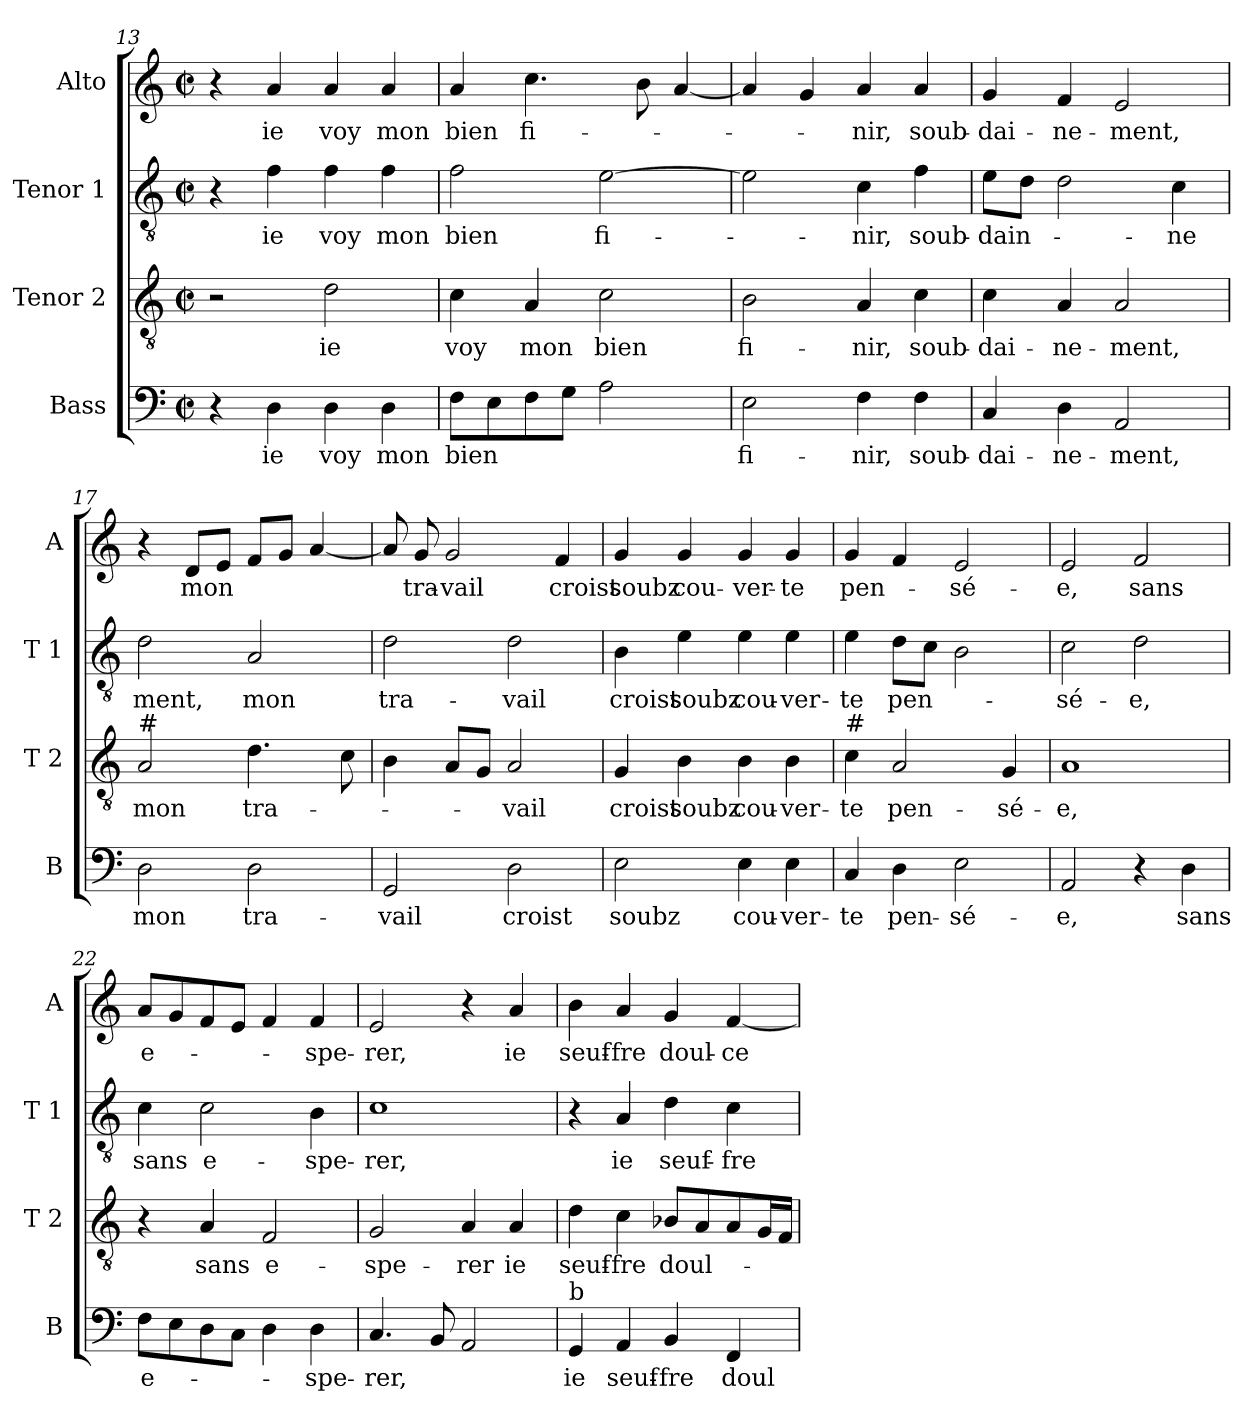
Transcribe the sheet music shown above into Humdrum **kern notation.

**kern	**text	**kern	**text	**kern	**text	**kern	**text
*part4	*part4	*part3	*part3	*part2	*part2	*part1	*part1
*staff4	*staff4	*staff3	*staff3	*staff2	*staff2	*staff1	*staff1
*I"Bass	*	*I"Tenor 2	*	*I"Tenor 1	*	*I"Alto	*
*I'B	*	*I'T 2	*	*I'T 1	*	*I'A	*
*clefF4	*	*clefGv2	*	*clefGv2	*	*clefG2	*
*k[]	*	*k[]	*	*k[]	*	*k[]	*
*C:	*	*C:	*	*C:	*	*C:	*
*M2/2	*	*M2/2	*	*M2/2	*	*M2/2	*
*met(c|)	*	*met(c|)	*	*met(c|)	*	*met(c|)	*
=13	=13	=13	=13	=13	=13	=13	=13
4r	.	2r	.	4r	.	4r	.
!	!LO:LY:b	!	!	!	!LO:LY:b	!	!LO:LY:b
4D\	ie	.	.	4f\	ie	4a/	ie
!	!LO:LY:b	!	!LO:LY:b	!	!LO:LY:b	!	!LO:LY:b
4D\	voy	2d\	ie	4f\	voy	4a/	voy
!	!LO:LY:b	!	!	!	!LO:LY:b	!	!LO:LY:b
4D\	mon	.	.	4f\	mon	4a/	mon
=14	=14	=14	=14	=14	=14	=14	=14
!	!LO:LY:b	!	!LO:LY:b	!	!LO:LY:b	!	!LO:LY:b
8F\L	bien	4c\	voy	2f\	bien	4a/	bien
8E\	.	.	.	.	.	.	.
!	!	!	!LO:LY:b	!	!	!	!LO:LY:b
8F\	.	4A/	mon	.	.	4.cc\	fi-
8G\J	.	.	.	.	.	.	.
!	!	!	!LO:LY:b	!	!LO:LY:b	!	!
2A\	.	2c\	bien	[2e\	fi-	.	.
.	.	.	.	.	.	8b\	.
.	.	.	.	.	.	[4a/	.
=15	=15	=15	=15	=15	=15	=15	=15
!	!LO:LY:b	!	!LO:LY:b	!	!	!	!
2E\	fi-	2B\	fi-	2e\]	.	4a/]	.
.	.	.	.	.	.	4g/	.
!	!LO:LY:b	!	!LO:LY:b	!	!LO:LY:b	!	!LO:LY:b
4F\	-nir,	4A/	-nir,	4c\	-nir,	4a/	-nir,
!	!LO:LY:b	!	!LO:LY:b	!	!LO:LY:b	!	!LO:LY:b
4F\	soub-	4c\	soub-	4f\	soub-	4a/	soub-
!!LO:LB:g=z
=16	=16	=16	=16	=16	=16	=16	=16
!	!LO:LY:b	!	!LO:LY:b	!	!LO:LY:b	!	!LO:LY:b
4C/	-dai-	4c\	-dai-	8e\L	-dain-	4g/	-dai-
.	.	.	.	8d\J	.	.	.
!	!LO:LY:b	!	!LO:LY:b	!	!	!	!LO:LY:b
4D\	-ne-	4A/	-ne-	2d\	.	4f/	-ne-
!	!LO:LY:b	!	!LO:LY:b	!	!	!	!LO:LY:b
2AA/	-ment,	2A/	-ment,	.	.	2e/	-ment,
!	!	!	!	!	!LO:LY:b	!	!
.	.	.	.	4c\	-ne	.	.
=17	=17	=17	=17	=17	=17	=17	=17
!	!	!LO:TX:a:t=#	!	!	!	!	!
!	!LO:LY:b	!	!LO:LY:b	!	!LO:LY:b	!	!
2D\	mon	2A/	mon	2d\	ment,	4r	.
!	!	!	!	!	!	!	!LO:LY:b
.	.	.	.	.	.	8d/L	mon
.	.	.	.	.	.	8e/J	.
!	!LO:LY:b	!	!LO:LY:b	!	!LO:LY:b	!	!
2D\	tra-	4.d\	tra-	2A/	mon	8f/L	.
.	.	.	.	.	.	8g/J	.
.	.	.	.	.	.	[4a/	.
.	.	8c\	.	.	.	.	.
=18	=18	=18	=18	=18	=18	=18	=18
!	!LO:LY:b	!	!	!	!LO:LY:b	!	!
2GG/	-vail	4B\	.	2d\	tra-	8a/]	.
!	!	!	!	!	!	!	!LO:LY:b
.	.	.	.	.	.	8g/	tra-
!	!	!	!	!	!	!	!LO:LY:b
.	.	8A/L	.	.	.	2g/	-vail
.	.	8G/J	.	.	.	.	.
!	!LO:LY:b	!	!LO:LY:b	!	!LO:LY:b	!	!
2D\	croist	2A/	-vail	2d\	-vail	.	.
!	!	!	!	!	!	!	!LO:LY:b
.	.	.	.	.	.	4f/	croist
=19	=19	=19	=19	=19	=19	=19	=19
!	!LO:LY:b	!	!LO:LY:b	!	!LO:LY:b	!	!LO:LY:b
2E\	soubz	4G/	croist	4B\	croist	4g/	soubz
!	!	!	!LO:LY:b	!	!LO:LY:b	!	!LO:LY:b
.	.	4B\	soubz	4e\	soubz	4g/	cou-
!	!LO:LY:b	!	!LO:LY:b	!	!LO:LY:b	!	!LO:LY:b
4E\	cou-	4B\	cou-	4e\	cou-	4g/	-ver-
!	!LO:LY:b	!	!LO:LY:b	!	!LO:LY:b	!	!LO:LY:b
4E\	-ver-	4B\	-ver-	4e\	-ver-	4g/	-te
=20	=20	=20	=20	=20	=20	=20	=20
!	!	!LO:TX:a:t=#	!	!	!	!	!
!	!LO:LY:b	!	!LO:LY:b	!	!LO:LY:b	!	!LO:LY:b
4C/	-te	4c\	-te	4e\	-te	4g/	pen-
!	!LO:LY:b	!	!LO:LY:b	!	!LO:LY:b	!	!
4D\	pen-	2A/	pen-	8d\L	pen-	4f/	.
.	.	.	.	8c\J	.	.	.
!	!LO:LY:b	!	!	!	!	!	!LO:LY:b
2E\	-sé-	.	.	2B\	.	2e/	-sé-
!	!	!	!LO:LY:b	!	!	!	!
.	.	4G/	-sé-	.	.	.	.
!!LO:LB:g=z
=21	=21	=21	=21	=21	=21	=21	=21
!	!LO:LY:b	!	!LO:LY:b	!	!LO:LY:b	!	!LO:LY:b
2AA/	-e,	1A	-e,	2c\	-sé-	2e/	-e,
!	!	!	!	!	!LO:LY:b	!	!LO:LY:b
4r	.	.	.	2d\	-e,	2f/	sans
!	!LO:LY:b	!	!	!	!	!	!
4D\	sans	.	.	.	.	.	.
=22	=22	=22	=22	=22	=22	=22	=22
!	!LO:LY:b	!	!	!	!LO:LY:b	!	!LO:LY:b
8F\L	e-	4r	.	4c\	sans	8a/L	e-
8E\	.	.	.	.	.	8g/	.
!	!	!	!LO:LY:b	!	!LO:LY:b	!	!
8D\	.	4A/	sans	2c\	e-	8f/	.
8C\J	.	.	.	.	.	8e/J	.
!	!	!	!LO:LY:b	!	!	!	!
4D\	.	2F/	e-	.	.	4f/	.
!	!LO:LY:b	!	!	!	!LO:LY:b	!	!LO:LY:b
4D\	-spe-	.	.	4B\	-spe-	4f/	-spe-
=23	=23	=23	=23	=23	=23	=23	=23
!	!LO:LY:b	!	!LO:LY:b	!	!LO:LY:b	!	!LO:LY:b
4.C/	-rer,	2G/	-spe-	1c	-rer,	2e/	-rer,
8BB/	.	.	.	.	.	.	.
!	!	!	!LO:LY:b	!	!	!	!
2AA/	.	4A/	-rer	.	.	4r	.
!	!	!	!LO:LY:b	!	!	!	!LO:LY:b
.	.	4A/	ie	.	.	4a/	ie
=24	=24	=24	=24	=24	=24	=24	=24
!LO:TX:a:t=b	!	!	!	!	!	!	!
!	!LO:LY:b	!	!LO:LY:b	!	!	!	!LO:LY:b
4GG/	ie	4d\	seuf-	4r	.	4b\	seuf-
!	!LO:LY:b	!	!LO:LY:b	!	!LO:LY:b	!	!LO:LY:b
4AA/	seuf-	4c\	-fre	4A/	ie	4a/	-fre
!	!LO:LY:b	!	!LO:LY:b	!	!LO:LY:b	!	!LO:LY:b
4BB/	-fre	8B-X/L	doul-	4d\	seuf-	4g/	doul-
.	.	8A/	.	.	.	.	.
!	!LO:LY:b	!	!	!	!LO:LY:b	!	!LO:LY:b
4FF/	doul-	8A/	.	4c\	-fre	[4f/	-ce-
.	.	16G/L	.	.	.	.	.
.	.	16F/JJ	.	.	.	.	.
=	=	=	=	=	=	=	=
*-	*-	*-	*-	*-	*-	*-	*-
